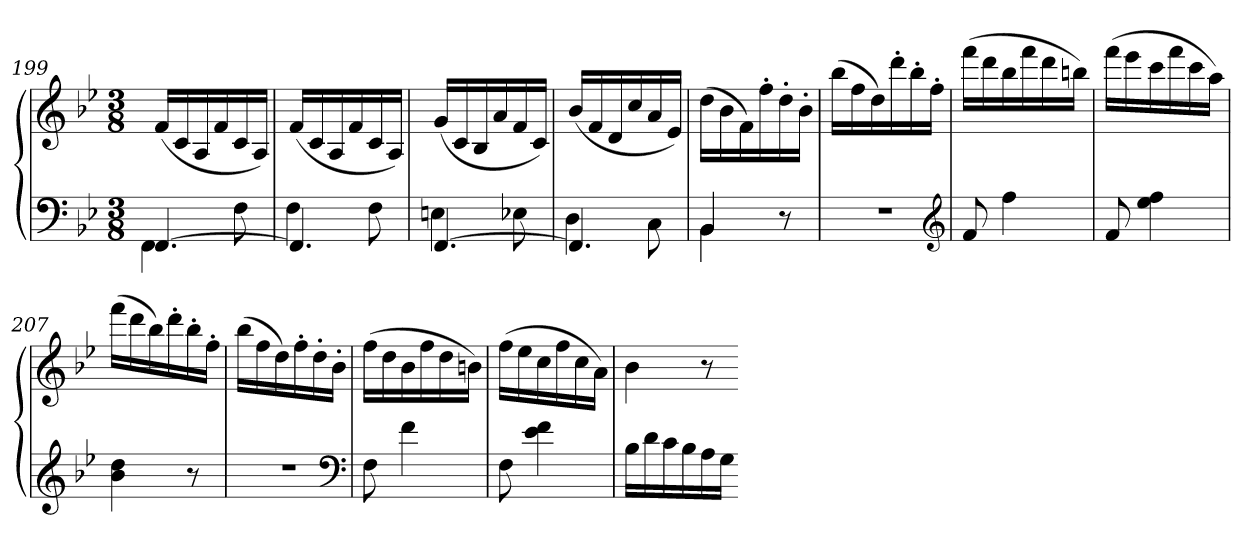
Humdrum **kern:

**kern	**kern
*part1	*part1
*staff2	*staff1
*clefF4	*clefG2
*k[b-e-]	*k[b-e-]
*B-:	*B-:
*M3/8	*M3/8
=199	=199
*^	*
[4.FF	4FF	(16fLL
.	.	16c
.	.	16A
.	.	16f
.	8F	16c
.	.	16AJJ)
=200	=200	=200
4.FF]	4F	(16fLL
.	.	16c
.	.	16A
.	.	16f
.	8F	16c
.	.	16AJJ)
=201	=201	=201
[4.FF	4En	(16gLL
.	.	16c
.	.	16B-
.	.	16a
.	8E-X	16f
.	.	16cJJ)
=202	=202	=202
4.FF]	4D	(16b-LL
.	.	16f
.	.	16d
.	.	16cc
.	8C	16a
.	.	16e-JJ)
=203	=203	=203
4BB-	4BB-	(16ddLL
.	.	16b-
.	.	16f)
.	.	16ff'
8r	8ryy	16dd'
.	.	16b-'JJ
*v	*v	*
=204	=204
4.r	(16bb-LL
.	16ff
.	16dd)
.	16ddd'
.	16bb-'
.	16ff'JJ
*clefG2	*
=205	=205
8f	(16fffLL
.	16ddd
4ff	16bb-
.	16fff
.	16ddd
.	16bbnJJ)
=206	=206
8f	(16fffLL
.	16eee-
4ee- 4ff	16ccc
.	16fff
.	16ccc
.	16aaJJ)
=207	=207
4b- 4dd	(16fffLL
.	16ddd
.	16bb-)
.	16ddd'
8r	16bb-'
.	16ff'JJ
=208	=208
4.r	(16bb-LL
.	16ff
.	16dd)
.	16ff'
.	16dd'
.	16b-'JJ
*clefF4	*
=209	=209
8F	(16ffLL
.	16dd
4f	16b-
.	16ff
.	16dd
.	16bnJJ)
=210	=210
8F	(16ffLL
.	16ee-
4e- 4f	16cc
.	16ff
.	16cc
.	16aJJ)
=211	=211
16B-LL	4b-
16d	.
16c	.
16B-	.
16A	8r
16GJJ	.
=-	=-
*-	*-
